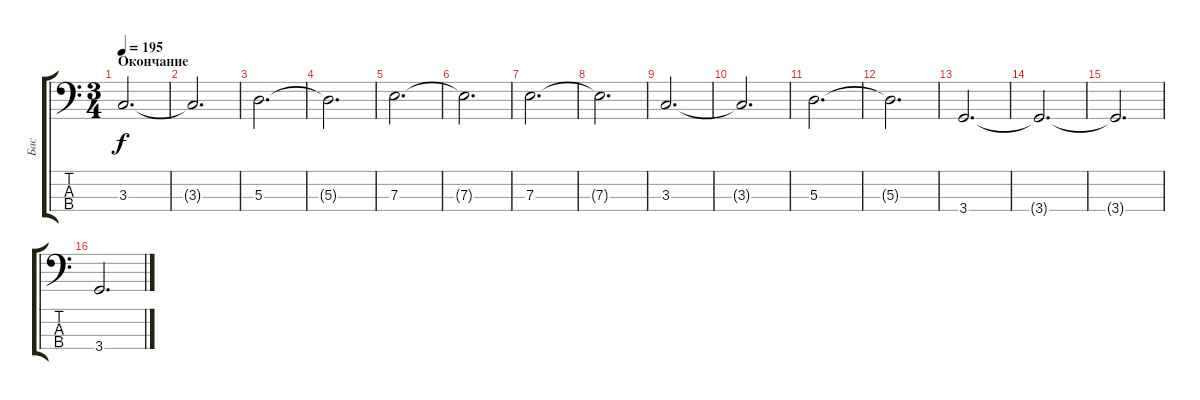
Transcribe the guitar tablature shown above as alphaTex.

\track ("Бас" "Бас") {instrument electricbassfinger}
\staff {score tabs}
\tuning (G2 D2 A1 E1) {hide}
\ts (3 4)
\section ("" "Окончание")
\tempo 195
\clef f4
\ks c
3.3.2{d dy f} |
3.3{t}.2{d} |
5.3.2{d} |
5.3{t}.2{d} |
7.3.2{d} |
7.3{t}.2{d} |
7.3.2{d} |
7.3{t}.2{d} |
3.3.2{d} |
3.3{t}.2{d} |
5.3.2{d} |
5.3{t}.2{d} |
3.4.2{d} |
3.4{t}.2{d} |
3.4{t}.2{d} |
3.4.2{d volume 4}
